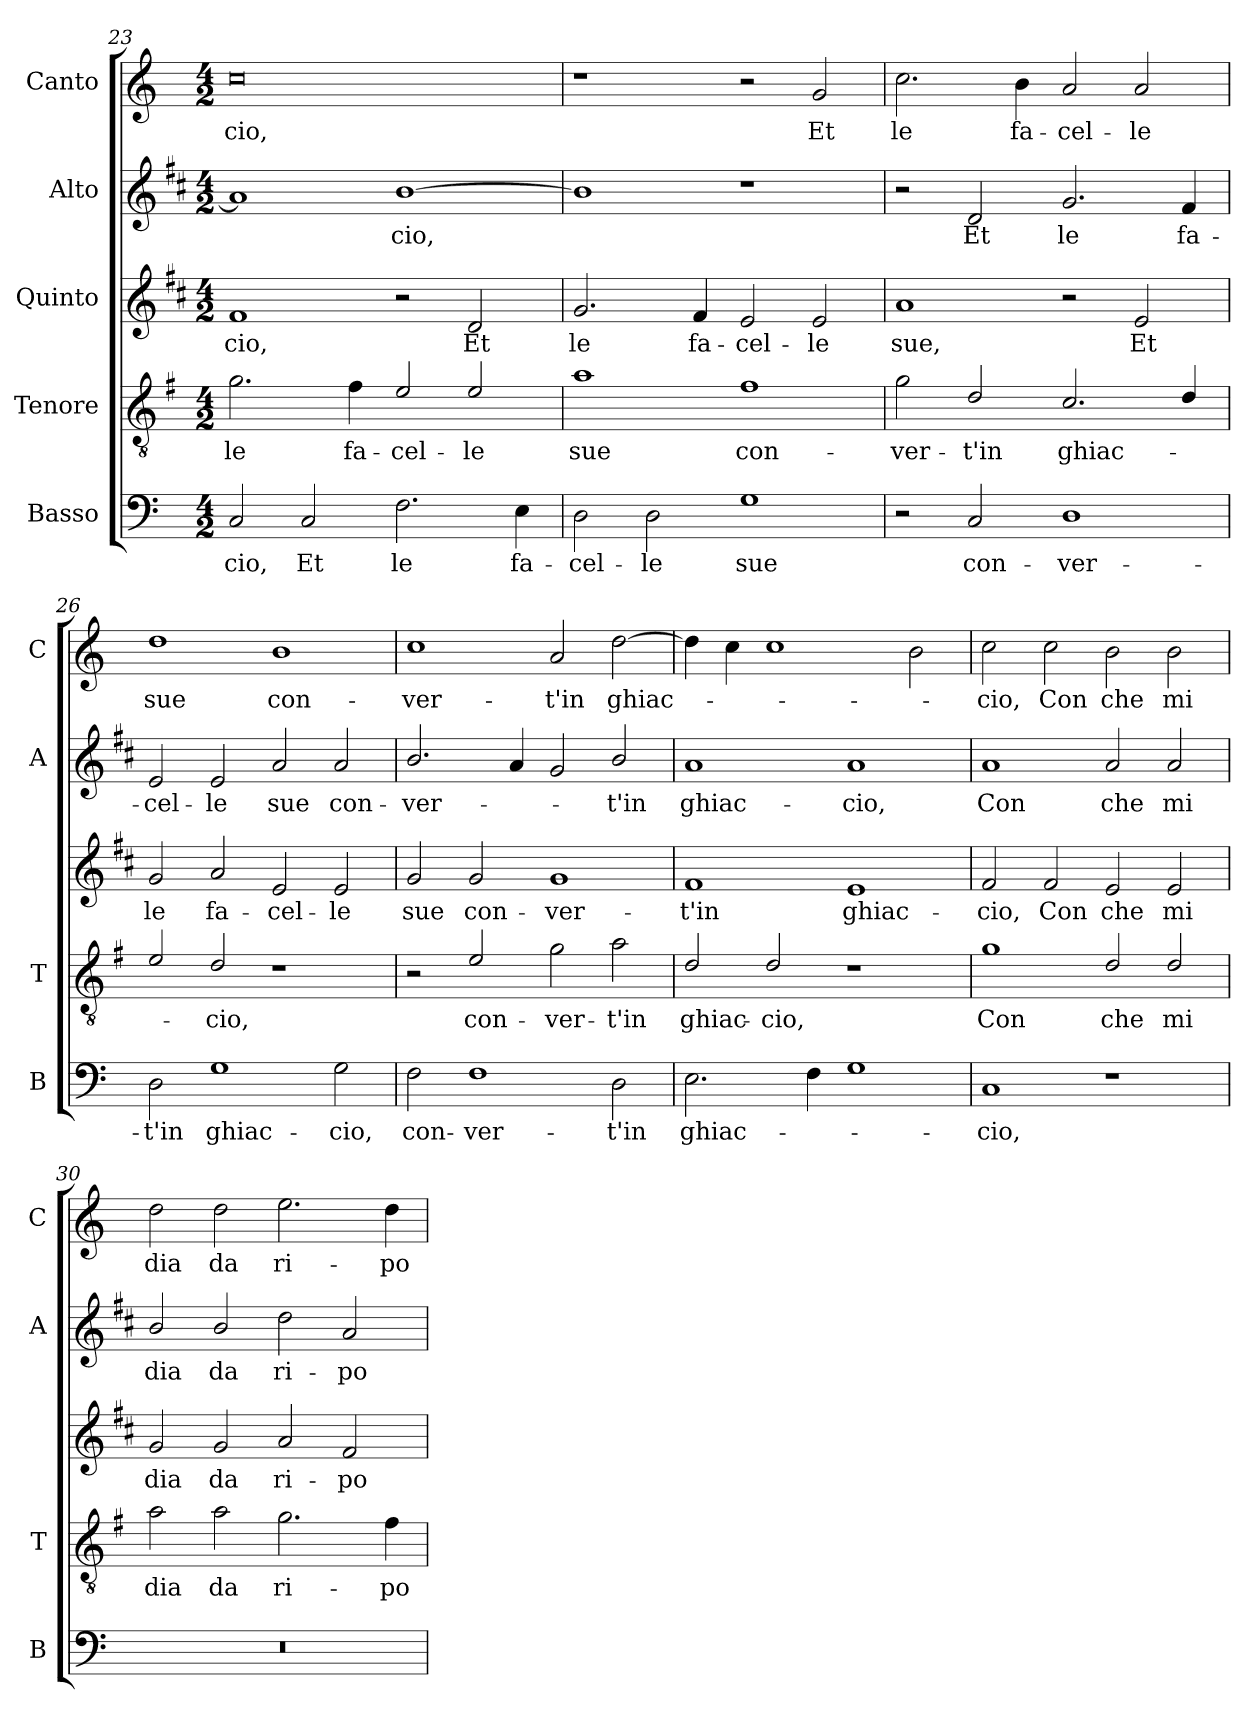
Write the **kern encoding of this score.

**kern	**text	**kern	**text	**kern	**text	**kern	**text	**kern	**text
*part5	*part5	*part4	*part4	*part3	*part3	*part2	*part2	*part1	*part1
*staff5	*staff5	*staff4	*staff4	*staff3	*staff3	*staff2	*staff2	*staff1	*staff1
*I"Basso	*	*I"Tenore	*	*I"Quinto	*	*I"Alto	*	*I"Canto	*
*I'B	*	*I'T	*	*	*	*I'A	*	*I'C	*
*clefF4	*	*clefGv2	*	*clefG2	*	*clefG2	*	*clefG2	*
*	*	*ITrd4c7	*	*ITrd1c2	*	*ITrd1c2	*	*	*
*k[]	*	*k[]	*	*k[]	*	*k[]	*	*k[]	*
*C:	*	*C:	*	*C:	*	*C:	*	*C:	*
*M4/2	*	*M4/2	*	*M4/2	*	*M4/2	*	*M4/2	*
=23	=23	=23	=23	=23	=23	=23	=23	=23	=23
!	!LO:LY:b	!	!LO:LY:b	!	!LO:LY:b	!	!	!	!LO:LY:b
2C/	-cio,	2.c\	le	1e	-cio,	1g]	.	0cc	-cio,
!	!LO:LY:b	!	!	!	!	!	!	!	!
2C/	Et	.	.	.	.	.	.	.	.
!	!	!	!LO:LY:b	!	!	!	!	!	!
.	.	4B\	fa-	.	.	.	.	.	.
!	!LO:LY:b	!	!LO:LY:b	!	!	!	!LO:LY:b	!	!
2.F\	le	2A/	-cel-	2r	.	[1a	-cio,	.	.
!	!	!	!LO:LY:b	!	!LO:LY:b	!	!	!	!
.	.	2A/	-le	2c/	Et	.	.	.	.
!	!LO:LY:b	!	!	!	!	!	!	!	!
4E\	fa-	.	.	.	.	.	.	.	.
=24	=24	=24	=24	=24	=24	=24	=24	=24	=24
!	!LO:LY:b	!	!LO:LY:b	!	!LO:LY:b	!	!	!	!
2D\	-cel-	1d	sue	2.f/	le	1a]	.	1r	.
!	!LO:LY:b	!	!	!	!	!	!	!	!
2D\	-le	.	.	.	.	.	.	.	.
!	!	!	!	!	!LO:LY:b	!	!	!	!
.	.	.	.	4e/	fa-	.	.	.	.
!	!LO:LY:b	!	!LO:LY:b	!	!LO:LY:b	!	!	!	!
1G	sue	1B	con-	2d/	-cel-	1r	.	2r	.
!	!	!	!	!	!LO:LY:b	!	!	!	!LO:LY:b
.	.	.	.	2d/	-le	.	.	2g/	Et
=25	=25	=25	=25	=25	=25	=25	=25	=25	=25
!	!	!	!LO:LY:b	!	!LO:LY:b	!	!	!	!LO:LY:b
2r	.	2c\	-ver-	1g	sue,	2r	.	2.cc\	le
!	!LO:LY:b	!	!LO:LY:b	!	!	!	!LO:LY:b	!	!
2C/	con-	2G/	-t'in	.	.	2c/	Et	.	.
!	!	!	!	!	!	!	!	!	!LO:LY:b
.	.	.	.	.	.	.	.	4b\	fa-
!	!LO:LY:b	!	!LO:LY:b	!	!	!	!LO:LY:b	!	!LO:LY:b
1D	-ver-	2.F/	ghiac-	2r	.	2.f/	le	2a/	-cel-
!	!	!	!	!	!LO:LY:b	!	!	!	!LO:LY:b
.	.	.	.	2d/	Et	.	.	2a/	-le
!	!	!	!	!	!	!	!LO:LY:b	!	!
.	.	4G/	.	.	.	4e/	fa-	.	.
!!LO:LB:g=z
=26	=26	=26	=26	=26	=26	=26	=26	=26	=26
!	!LO:LY:b	!	!	!	!LO:LY:b	!	!LO:LY:b	!	!LO:LY:b
2D\	-t'in	2A/	.	2f/	le	2d/	-cel-	1dd	sue
!	!LO:LY:b	!	!LO:LY:b	!	!LO:LY:b	!	!LO:LY:b	!	!
1G	ghiac-	2G/	-cio,	2g/	fa-	2d/	-le	.	.
!	!	!	!	!	!LO:LY:b	!	!LO:LY:b	!	!LO:LY:b
.	.	1r	.	2d/	-cel-	2g/	sue	1b	con-
!	!LO:LY:b	!	!	!	!LO:LY:b	!	!LO:LY:b	!	!
2G\	-cio,	.	.	2d/	-le	2g/	con-	.	.
=27	=27	=27	=27	=27	=27	=27	=27	=27	=27
!	!LO:LY:b	!	!	!	!LO:LY:b	!	!LO:LY:b	!	!LO:LY:b
2F\	con-	2r	.	2f/	sue	2.a/	-ver-	1cc	-ver-
!	!LO:LY:b	!	!LO:LY:b	!	!LO:LY:b	!	!	!	!
1F	-ver-	2A/	con-	2f/	con-	.	.	.	.
.	.	.	.	.	.	4g/	.	.	.
!	!	!	!LO:LY:b	!	!LO:LY:b	!	!	!	!LO:LY:b
.	.	2c\	-ver-	1f	-ver-	2f/	.	2a/	-t'in
!	!LO:LY:b	!	!LO:LY:b	!	!	!	!LO:LY:b	!	!LO:LY:b
2D\	-t'in	2d\	-t'in	.	.	2a/	-t'in	[2dd\	ghiac-
=28	=28	=28	=28	=28	=28	=28	=28	=28	=28
!	!LO:LY:b	!	!LO:LY:b	!	!LO:LY:b	!	!LO:LY:b	!	!
2.E\	ghiac-	2G/	ghiac-	1e	-t'in	1g	ghiac-	4dd\]	.
.	.	.	.	.	.	.	.	4cc\	.
!	!	!	!LO:LY:b	!	!	!	!	!	!
.	.	2G/	-cio,	.	.	.	.	1cc	.
4F\	.	.	.	.	.	.	.	.	.
!	!	!	!	!	!LO:LY:b	!	!LO:LY:b	!	!
1G	.	1r	.	1d	ghiac-	1g	-cio,	.	.
.	.	.	.	.	.	.	.	2b\	.
=29	=29	=29	=29	=29	=29	=29	=29	=29	=29
!	!LO:LY:b	!	!LO:LY:b	!	!LO:LY:b	!	!LO:LY:b	!	!LO:LY:b
1C	-cio,	1c	Con	2e/	-cio,	1g	Con	2cc\	-cio,
!	!	!	!	!	!LO:LY:b	!	!	!	!LO:LY:b
.	.	.	.	2e/	Con	.	.	2cc\	Con
!	!	!	!LO:LY:b	!	!LO:LY:b	!	!LO:LY:b	!	!LO:LY:b
1r	.	2G/	che	2d/	che	2g/	che	2b\	che
!	!	!	!LO:LY:b	!	!LO:LY:b	!	!LO:LY:b	!	!LO:LY:b
.	.	2G/	mi	2d/	mi	2g/	mi	2b\	mi
=30	=30	=30	=30	=30	=30	=30	=30	=30	=30
!	!	!	!LO:LY:b	!	!LO:LY:b	!	!LO:LY:b	!	!LO:LY:b
0r	.	2d\	dia	2f/	dia	2a/	dia	2dd\	dia
!	!	!	!LO:LY:b	!	!LO:LY:b	!	!LO:LY:b	!	!LO:LY:b
.	.	2d\	da	2f/	da	2a/	da	2dd\	da
!	!	!	!LO:LY:b	!	!LO:LY:b	!	!LO:LY:b	!	!LO:LY:b
.	.	2.c\	ri-	2g/	ri-	2cc\	ri-	2.ee\	ri-
!	!	!	!	!	!LO:LY:b	!	!LO:LY:b	!	!
.	.	.	.	2e/	-po-	2g/	-po-	.	.
!	!	!	!LO:LY:b	!	!	!	!	!	!LO:LY:b
.	.	4B\	-po-	.	.	.	.	4dd\	-po-
=	=	=	=	=	=	=	=	=	=
*-	*-	*-	*-	*-	*-	*-	*-	*-	*-
